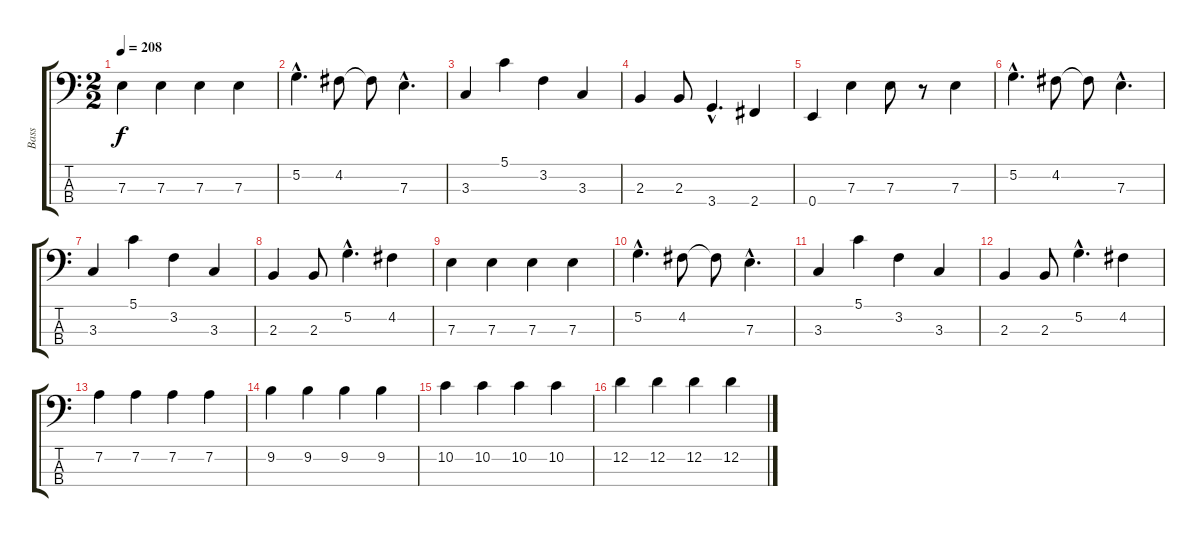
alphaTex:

\track ("Bass" "Bass") {instrument electricbassfinger}
\staff {score tabs}
\tuning (G2 D2 A1 E1) {hide}
\ts (2 2)
\tempo 208
\clef f4
\ks c
7.3.4{dy f} 7.3.4 7.3.4 7.3.4 |
5.2{hac}.4{d} 4.2.8 4.2{t}.8 7.3{hac}.4{d} |
3.3.4 5.1.4 3.2.4 3.3.4 |
2.3.4 2.3.8 3.4{hac}.4{d} 2.4.4 |
0.4.4 7.3.4 7.3.8 r.8 7.3.4 |
5.2{hac}.4{d} 4.2.8 4.2{t}.8 7.3{hac}.4{d} |
3.3.4 5.1.4 3.2.4 3.3.4 |
2.3.4 2.3.8 5.2{hac}.4{d} 4.2.4 |
7.3.4 7.3.4 7.3.4 7.3.4 |
5.2{hac}.4{d} 4.2.8 4.2{t}.8 7.3{hac}.4{d} |
3.3.4 5.1.4 3.2.4 3.3.4 |
2.3.4 2.3.8 5.2{hac}.4{d} 4.2.4 |
7.2.4 7.2.4 7.2.4 7.2.4 |
9.2.4 9.2.4 9.2.4 9.2.4 |
10.2.4 10.2.4 10.2.4 10.2.4 |
12.2.4 12.2.4 12.2.4 12.2.4
